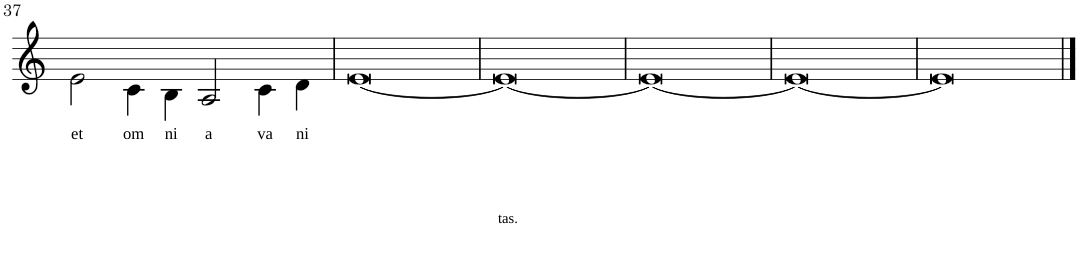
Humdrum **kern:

**kern	**text
*part1	*part1
*staff1	*staff1
*I"Piano	*
*I'Pno.	*
!!LO:PB:g=z
*clefG2	*
*k[]	*
*M4/2	*
=37	=37
!	!LO:LY:b
2e\	et
!	!LO:LY:b
4c\	om
!	!LO:LY:b
4B\	ni
!	!LO:LY:b
2A/	a
!	!LO:LY:b
4c\	va
!	!LO:LY:b
4d\	ni
=38	=38
[0e	.
=39	=39
!LO:TX:b:t=tas.	!
0e_	.
=40	=40
0e_	.
=41	=41
0e_	.
=42	=42
0e]	.
==	==
*-	*-
